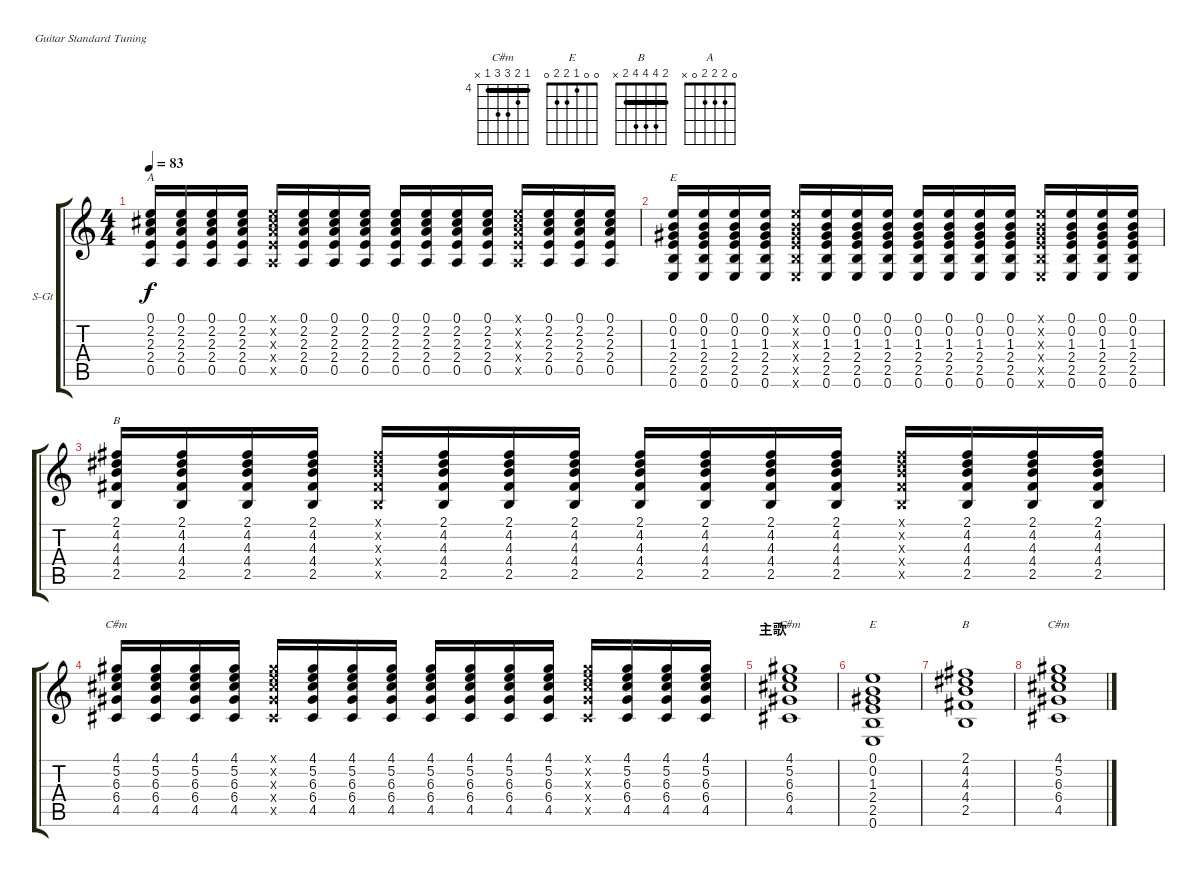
\bracketExtendMode groupsimilarinstruments
\firstSystemTrackNameOrientation horizontal
\otherSystemsTrackNameOrientation horizontal
\track ("Guitar2" "S-Gt") {instrument acousticguitarsteel}
\staff {score tabs}
\tuning (E4 B3 G3 D3 A2 E2)
\chord ("C#m" 4 5 6 6 4 x) {firstfret 4 showfingering false barre 4}
\chord ("E" 0 0 1 2 2 0) {showfingering false}
\chord ("B" 2 4 4 4 2 x) {showfingering false barre 2}
\chord ("A" 0 2 2 2 0 x) {showfingering false}
\ts (4 4)
\tempo 83
\clef g2
\ks c
(0.1 2.2 2.3 2.4 0.5).16{ch "A" dy f} (0.1 2.2 2.3 2.4 0.5).16 (0.1 2.2 2.3 2.4 0.5).16 (0.1 2.2 2.3 2.4 0.5).16 (0.1{x} 2.2{x} 2.3{x} 2.4{x} 0.5{x}).16 (0.1 2.2 2.3 2.4 0.5).16 (0.1 2.2 2.3 2.4 0.5).16 (0.1 2.2 2.3 2.4 0.5).16 (0.1 2.2 2.3 2.4 0.5).16 (0.1 2.2 2.3 2.4 0.5).16 (0.1 2.2 2.3 2.4 0.5).16 (0.1 2.2 2.3 2.4 0.5).16 (0.1{x} 2.2{x} 2.3{x} 2.4{x} 0.5{x}).16 (0.1 2.2 2.3 2.4 0.5).16 (0.1 2.2 2.3 2.4 0.5).16 (0.1 2.2 2.3 2.4 0.5).16 |
(0.1 0.2 1.3 2.4 2.5 0.6).16{ch "E"} (0.1 0.2 1.3 2.4 2.5 0.6).16 (0.1 0.2 1.3 2.4 2.5 0.6).16 (0.1 0.2 1.3 2.4 2.5 0.6).16 (0.1{x} 0.2{x} 1.3{x} 2.4{x} 2.5{x} 0.6{x}).16 (0.1 0.2 1.3 2.4 2.5 0.6).16 (0.1 0.2 1.3 2.4 2.5 0.6).16 (0.1 0.2 1.3 2.4 2.5 0.6).16 (0.1 0.2 1.3 2.4 2.5 0.6).16 (0.1 0.2 1.3 2.4 2.5 0.6).16 (0.1 0.2 1.3 2.4 2.5 0.6).16 (0.1 0.2 1.3 2.4 2.5 0.6).16 (0.1{x} 0.2{x} 1.3{x} 2.4{x} 2.5{x} 0.6{x}).16 (0.1 0.2 1.3 2.4 2.5 0.6).16 (0.1 0.2 1.3 2.4 2.5 0.6).16 (0.1 0.2 1.3 2.4 2.5 0.6).16 |
(2.1 4.2 4.3 4.4 2.5).16{ch "B"} (2.1 4.2 4.3 4.4 2.5).16 (2.1 4.2 4.3 4.4 2.5).16 (2.1 4.2 4.3 4.4 2.5).16 (2.1{x} 4.2{x} 4.3{x} 4.4{x} 2.5{x}).16 (2.1 4.2 4.3 4.4 2.5).16 (2.1 4.2 4.3 4.4 2.5).16 (2.1 4.2 4.3 4.4 2.5).16 (2.1 4.2 4.3 4.4 2.5).16 (2.1 4.2 4.3 4.4 2.5).16 (2.1 4.2 4.3 4.4 2.5).16 (2.1 4.2 4.3 4.4 2.5).16 (2.1{x} 4.2{x} 4.3{x} 4.4{x} 2.5{x}).16 (2.1 4.2 4.3 4.4 2.5).16 (2.1 4.2 4.3 4.4 2.5).16 (2.1 4.2 4.3 4.4 2.5).16 |
(4.1 5.2 6.3 6.4 4.5).16{ch "C#m"} (4.1 5.2 6.3 6.4 4.5).16 (4.1 5.2 6.3 6.4 4.5).16 (4.1 5.2 6.3 6.4 4.5).16 (4.1{x} 5.2{x} 6.3{x} 6.4{x} 4.5{x}).16 (4.1 5.2 6.3 6.4 4.5).16 (4.1 5.2 6.3 6.4 4.5).16 (4.1 5.2 6.3 6.4 4.5).16 (4.1 5.2 6.3 6.4 4.5).16 (4.1 5.2 6.3 6.4 4.5).16 (4.1 5.2 6.3 6.4 4.5).16 (4.1 5.2 6.3 6.4 4.5).16 (4.1{x} 5.2{x} 6.3{x} 6.4{x} 4.5{x}).16 (4.1 5.2 6.3 6.4 4.5).16 (4.1 5.2 6.3 6.4 4.5).16 (4.1 5.2 6.3 6.4 4.5).16 |
\section ("" "主歌")
(4.1 5.2 6.3 6.4 4.5).1{ch "C#m"} |
(0.1 0.2 1.3 2.4 2.5 0.6).1{ch "E"} |
(2.1 4.2 4.3 4.4 2.5).1{ch "B"} |
(4.1 5.2 6.3 6.4 4.5).1{ch "C#m"}
